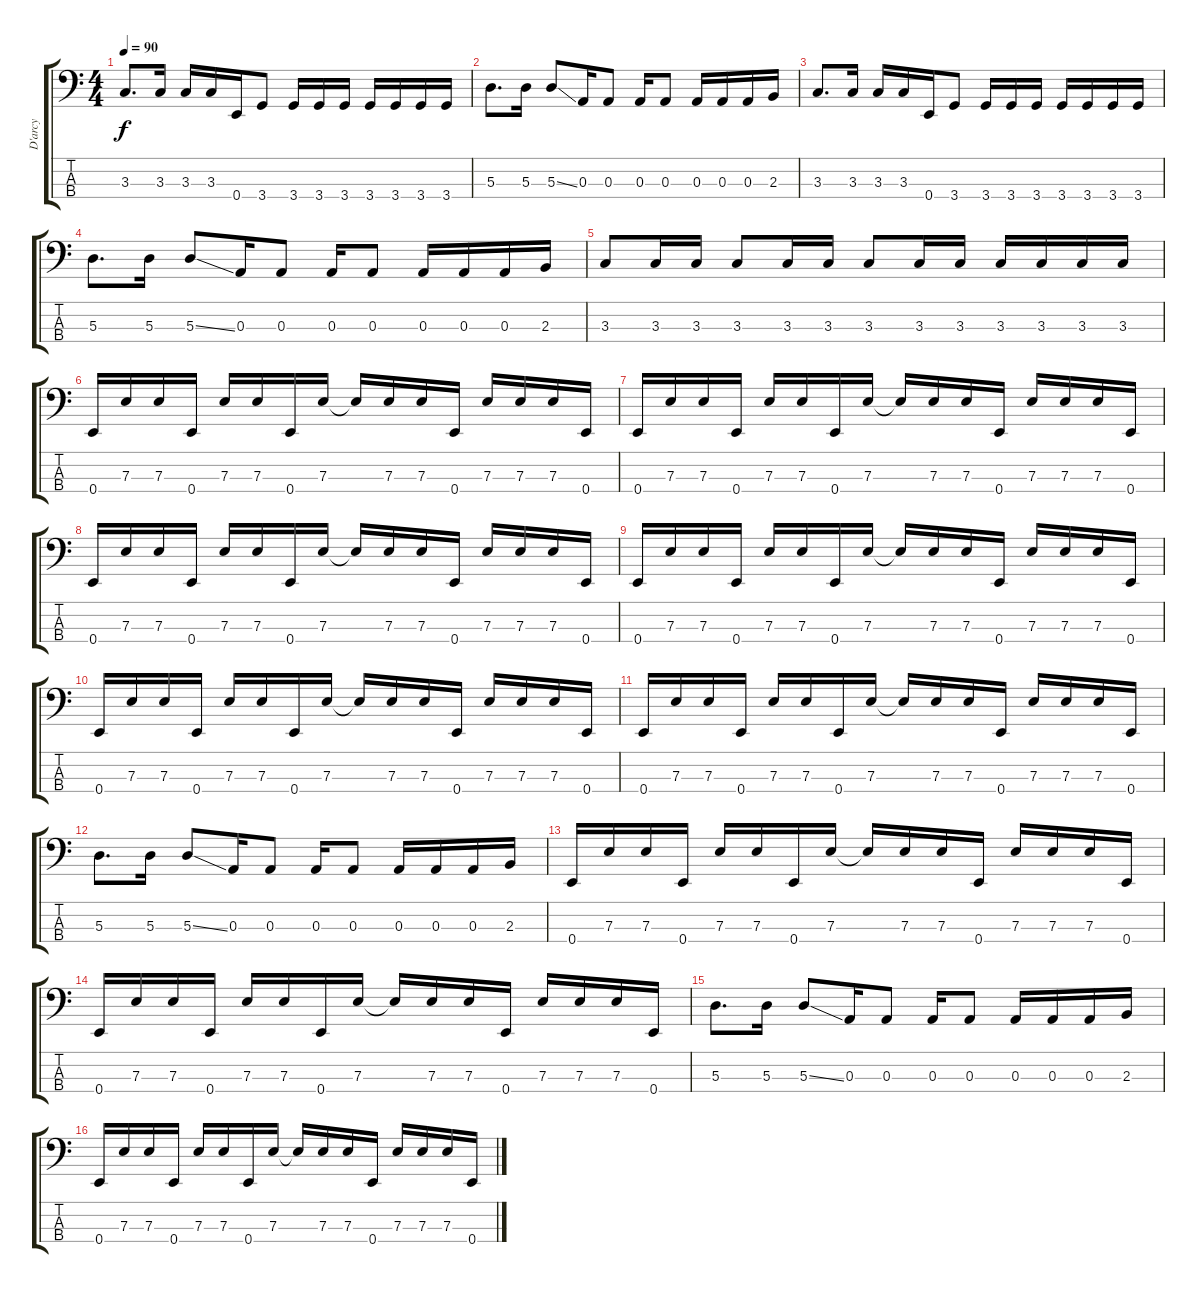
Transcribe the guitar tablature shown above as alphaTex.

\track ("D'arcy" "D'arcy") {instrument fretlessbass}
\staff {score tabs}
\tuning (G2 D2 A1 E1) {hide}
\ts (4 4)
\tempo 90
\clef f4
\ks c
3.3.8{d dy f} 3.3.16 3.3.16 3.3.16 0.4.16 3.4.8 3.4.16 3.4.16 3.4.16 3.4.16 3.4.16 3.4.16 3.4.16 |
5.3.8{d} 5.3.16 5.3{ss}.8 0.3.16 0.3.8 0.3.16 0.3.8 0.3.16 0.3.16 0.3.16 2.3.16 |
3.3.8{d} 3.3.16 3.3.16 3.3.16 0.4.16 3.4.8 3.4.16 3.4.16 3.4.16 3.4.16 3.4.16 3.4.16 3.4.16 |
5.3.8{d} 5.3.16 5.3{ss}.8 0.3.16 0.3.8 0.3.16 0.3.8 0.3.16 0.3.16 0.3.16 2.3.16 |
3.3.8 3.3.16 3.3.16 3.3.8 3.3.16 3.3.16 3.3.8 3.3.16 3.3.16 3.3.16 3.3.16 3.3.16 3.3.16 |
0.4.16 7.3.16 7.3.16 0.4.16 7.3.16 7.3.16 0.4.16 7.3.16 7.3{t}.16 7.3.16 7.3.16 0.4.16 7.3.16 7.3.16 7.3.16 0.4.16 |
0.4.16 7.3.16 7.3.16 0.4.16 7.3.16 7.3.16 0.4.16 7.3.16 7.3{t}.16 7.3.16 7.3.16 0.4.16 7.3.16 7.3.16 7.3.16 0.4.16 |
0.4.16 7.3.16 7.3.16 0.4.16 7.3.16 7.3.16 0.4.16 7.3.16 7.3{t}.16 7.3.16 7.3.16 0.4.16 7.3.16 7.3.16 7.3.16 0.4.16 |
0.4.16 7.3.16 7.3.16 0.4.16 7.3.16 7.3.16 0.4.16 7.3.16 7.3{t}.16 7.3.16 7.3.16 0.4.16 7.3.16 7.3.16 7.3.16 0.4.16 |
0.4.16 7.3.16 7.3.16 0.4.16 7.3.16 7.3.16 0.4.16 7.3.16 7.3{t}.16 7.3.16 7.3.16 0.4.16 7.3.16 7.3.16 7.3.16 0.4.16 |
0.4.16 7.3.16 7.3.16 0.4.16 7.3.16 7.3.16 0.4.16 7.3.16 7.3{t}.16 7.3.16 7.3.16 0.4.16 7.3.16 7.3.16 7.3.16 0.4.16 |
5.3.8{d} 5.3.16 5.3{ss}.8 0.3.16 0.3.8 0.3.16 0.3.8 0.3.16 0.3.16 0.3.16 2.3.16 |
0.4.16 7.3.16 7.3.16 0.4.16 7.3.16 7.3.16 0.4.16 7.3.16 7.3{t}.16 7.3.16 7.3.16 0.4.16 7.3.16 7.3.16 7.3.16 0.4.16 |
0.4.16 7.3.16 7.3.16 0.4.16 7.3.16 7.3.16 0.4.16 7.3.16 7.3{t}.16 7.3.16 7.3.16 0.4.16 7.3.16 7.3.16 7.3.16 0.4.16 |
5.3.8{d} 5.3.16 5.3{ss}.8 0.3.16 0.3.8 0.3.16 0.3.8 0.3.16 0.3.16 0.3.16 2.3.16 |
0.4.16 7.3.16 7.3.16 0.4.16 7.3.16 7.3.16 0.4.16 7.3.16 7.3{t}.16 7.3.16 7.3.16 0.4.16 7.3.16 7.3.16 7.3.16 0.4.16
